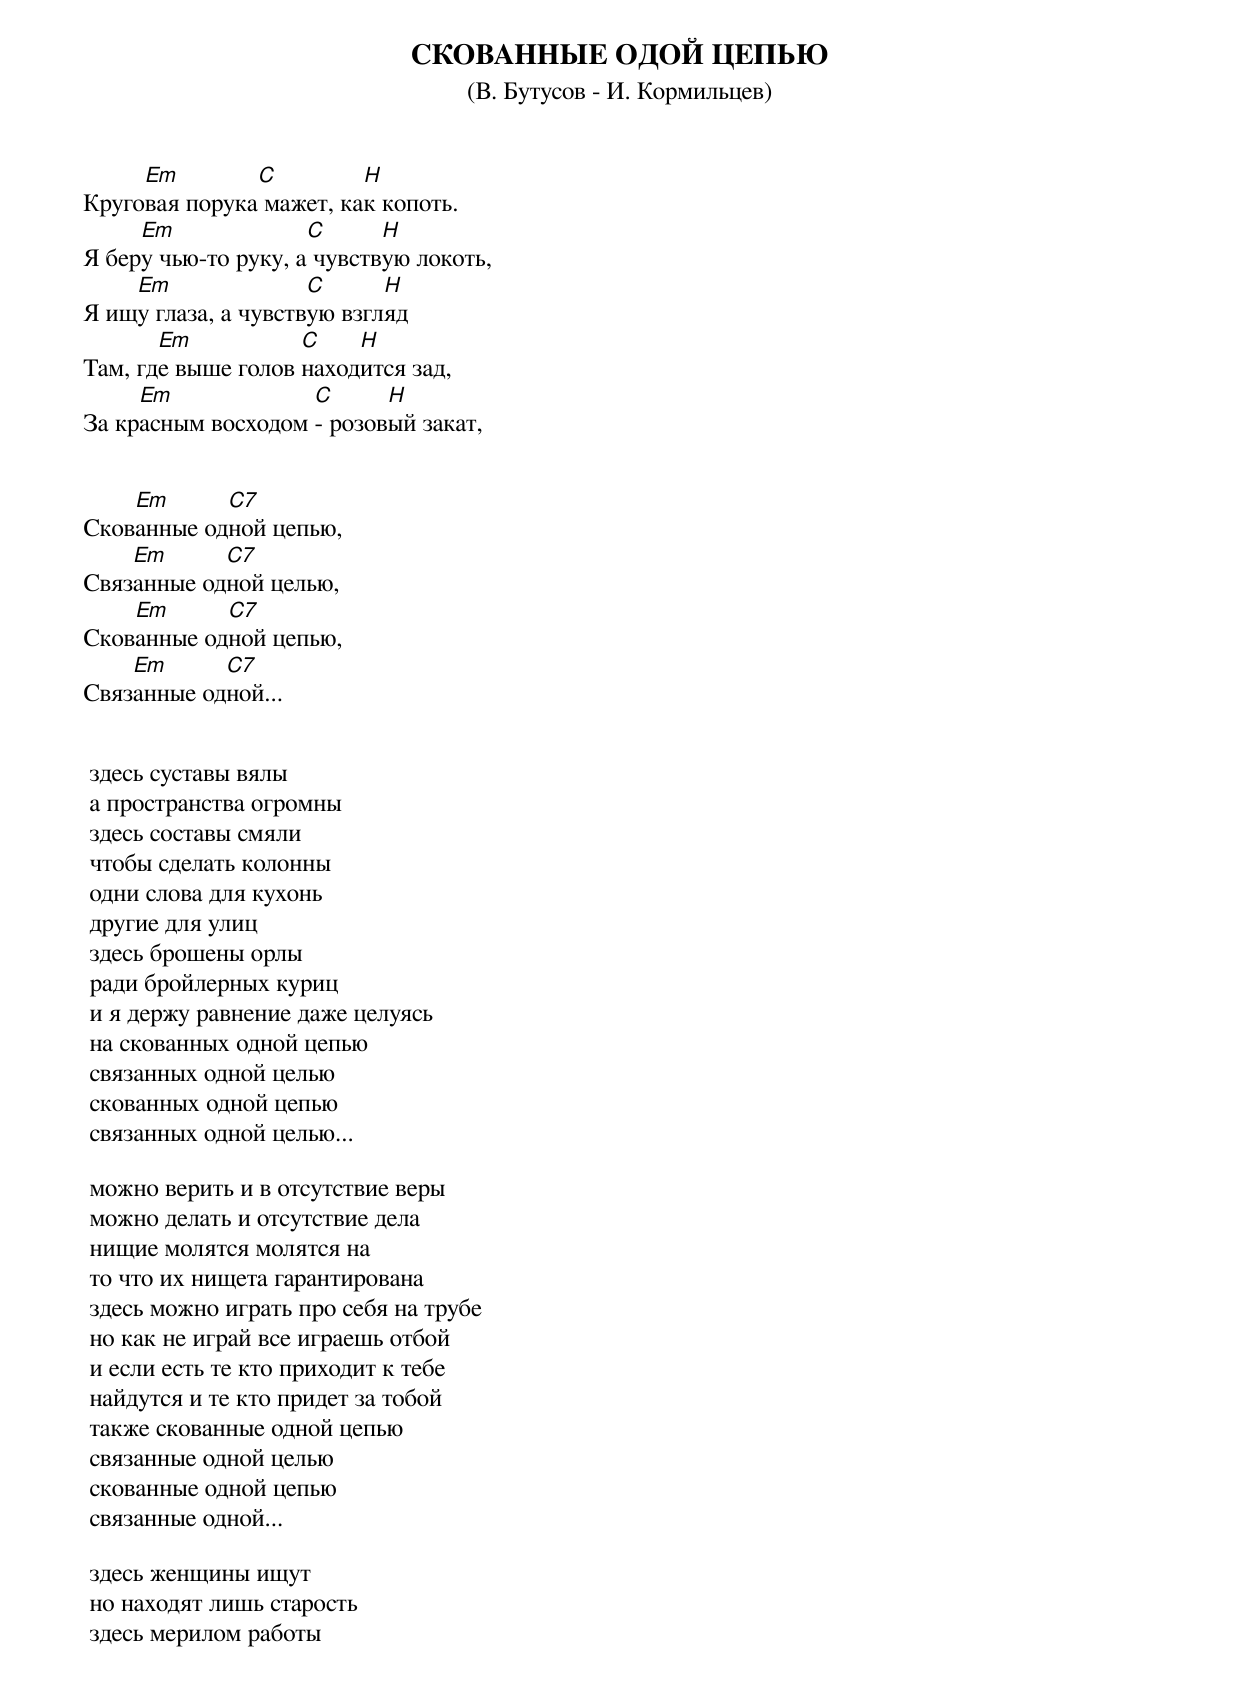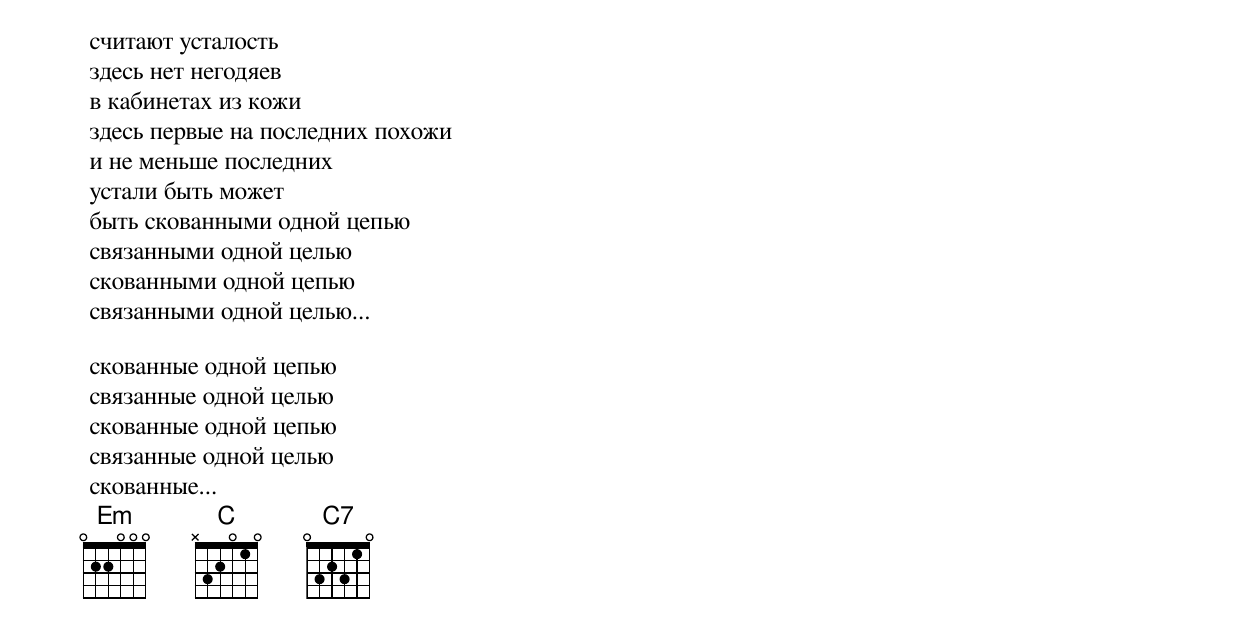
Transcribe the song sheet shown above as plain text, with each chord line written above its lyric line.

 СКОВАHHЫЕ ОДОЙ ЦЕПЬЮ
 (В. Бутусов - И. Кормильцев)

     Em        C         H
Круговая порука мажет, как копоть.
     Em              C      H
Я беру чью-то руку, а чувствую локоть,
    Em               C      H
Я ищу глаза, а чувствую взгляд
       Em           C    H
Там, где выше голов находится зад,
     Em             C      H
За красным восходом - розовый закат,


    Em      C7
Скованные одной цепью,
    Em      C7
Связанные одной целью,
    Em      C7
Скованные одной цепью,
    Em      C7
Связанные одной...


 здесь суставы вялы
 а пространства огромны
 здесь составы смяли
 чтобы сделать колонны
 одни слова для кухонь
 другие для улиц
 здесь брошены орлы
 ради бройлерных куриц
 и я держу равнение даже целуясь
 на скованных одной цепью
 связанных одной целью
 скованных одной цепью
 связанных одной целью...

 можно верить и в отсутствие веры
 можно делать и отсутствие дела
 нищие молятся молятся на
 то что их нищета гарантирована
 здесь можно играть про себя на трубе
 но как не играй все играешь отбой
 и если есть те кто приходит к тебе
 найдутся и те кто придет за тобой
 также скованные одной цепью
 связанные одной целью
 скованные одной цепью
 связанные одной...

 здесь женщины ищут
 но находят лишь старость
 здесь мерилом работы
 считают усталость
 здесь нет негодяев
 в кабинетах из кожи
 здесь первые на последних похожи
 и не меньше последних
 устали быть может
 быть скованными одной цепью
 связанными одной целью
 скованными одной цепью
 связанными одной целью...

 скованные одной цепью
 связанные одной целью
 скованные одной цепью
 связанные одной целью
 скованные...
